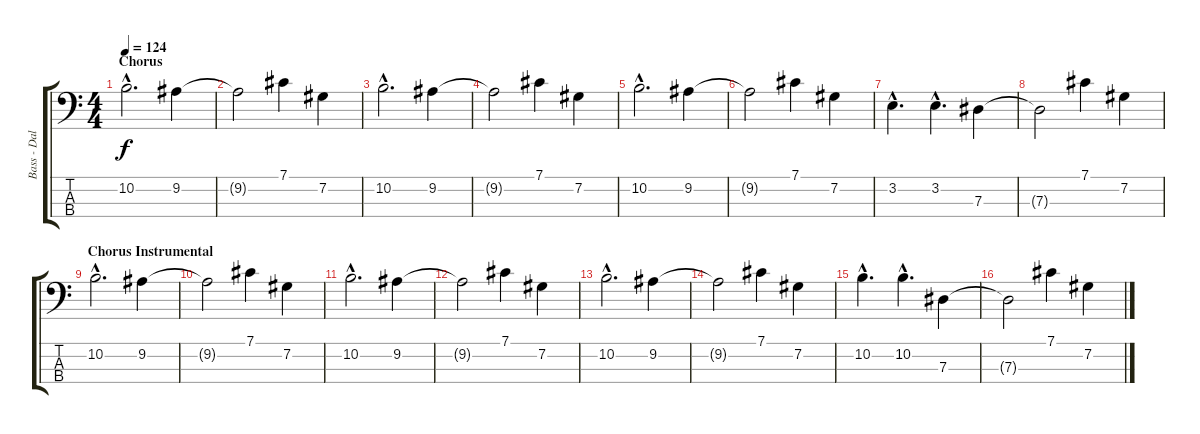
\track ("Bass - Dale Stewart" "Bass - Dal") {instrument electricbassfinger}
\staff {score tabs}
\tuning (Gb2 Db2 Ab1 Eb1) {hide}
\ts (4 4)
\section ("" "Chorus")
\tempo 124
\clef f4
\ks c
10.2{hac}.2{d dy f} 9.2.4 |
9.2{t}.2 7.1.4 7.2.4 |
10.2{hac}.2{d} 9.2.4 |
9.2{t}.2 7.1.4 7.2.4 |
10.2{hac}.2{d} 9.2.4 |
9.2{t}.2 7.1.4 7.2.4 |
3.2{hac}.4{d} 3.2{hac}.4{d} 7.3.4 |
7.3{t}.2 7.1.4 7.2.4 |
\section ("" "Chorus Instrumental")
10.2{hac}.2{d} 9.2.4 |
9.2{t}.2 7.1.4 7.2.4 |
10.2{hac}.2{d} 9.2.4 |
9.2{t}.2 7.1.4 7.2.4 |
10.2{hac}.2{d} 9.2.4 |
9.2{t}.2 7.1.4 7.2.4 |
10.2{hac}.4{d} 10.2{hac}.4{d} 7.3.4 |
7.3{t}.2 7.1.4 7.2.4
